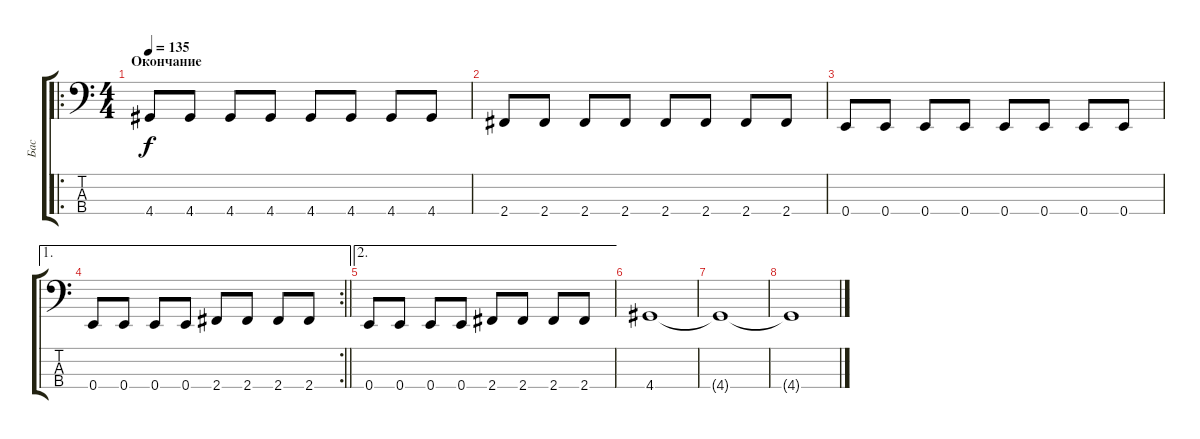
\track ("Бас" "Бас") {instrument electricbassfinger}
\staff {score tabs}
\tuning (G2 D2 A1 E1) {hide}
\ro
\ts (4 4)
\section ("" "Окончание")
\tempo 135
\clef f4
\ks c
4.4.8{dy f} 4.4.8 4.4.8 4.4.8 4.4.8 4.4.8 4.4.8 4.4.8 |
2.4.8 2.4.8 2.4.8 2.4.8 2.4.8 2.4.8 2.4.8 2.4.8 |
0.4.8 0.4.8 0.4.8 0.4.8 0.4.8 0.4.8 0.4.8 0.4.8 |
\ae 1
\rc 2
\barLineRight lightlight
0.4.8 0.4.8 0.4.8 0.4.8 2.4.8 2.4.8 2.4.8 2.4.8 |
\ae 2
0.4.8 0.4.8 0.4.8 0.4.8 2.4.8 2.4.8 2.4.8 2.4.8 |
4.4.1 |
4.4{t}.1 |
4.4{t}.1
